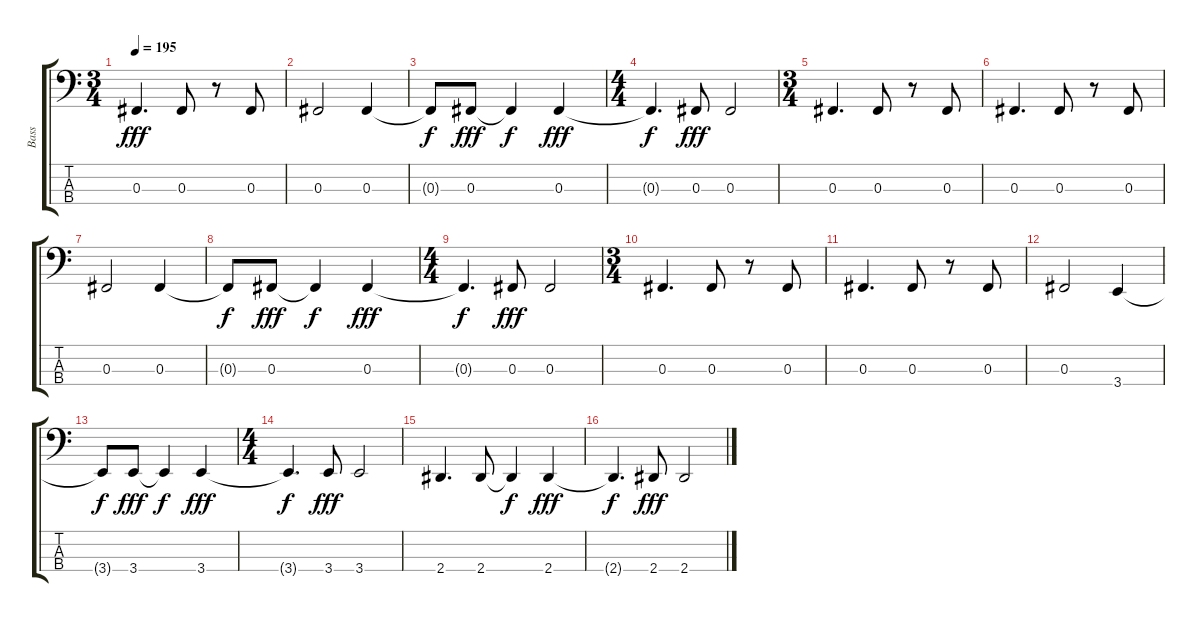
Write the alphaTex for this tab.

\track ("Bass" "Bass") {instrument electricbasspick}
\staff {score tabs}
\tuning (E2 B1 Gb1 Db1) {hide}
\ts (3 4)
\tempo 195
\clef f4
\ks c
0.3.4{d dy fff} 0.3.8 r.8 0.3.8 |
0.3.2 0.3.4 |
0.3{t}.8{dy f} 0.3.8{dy fff} 0.3{t}.4{dy f} 0.3.4{dy fff} |
\ts (4 4)
0.3{t}.4{d dy f} 0.3.8{dy fff} 0.3.2 |
\ts (3 4)
0.3.4{d} 0.3.8 r.8 0.3.8 |
0.3.4{d} 0.3.8 r.8 0.3.8 |
0.3.2 0.3.4 |
0.3{t}.8{dy f} 0.3.8{dy fff} 0.3{t}.4{dy f} 0.3.4{dy fff} |
\ts (4 4)
0.3{t}.4{d dy f} 0.3.8{dy fff} 0.3.2 |
\ts (3 4)
0.3.4{d} 0.3.8 r.8 0.3.8 |
0.3.4{d} 0.3.8 r.8 0.3.8 |
0.3.2 3.4.4 |
3.4{t}.8{dy f} 3.4.8{dy fff} 3.4{t}.4{dy f} 3.4.4{dy fff} |
\ts (4 4)
3.4{t}.4{d dy f} 3.4.8{dy fff} 3.4.2 |
2.4.4{d} 2.4.8 2.4{t}.4{dy f} 2.4.4{dy fff} |
2.4{t}.4{d dy f} 2.4.8{dy fff} 2.4.2
